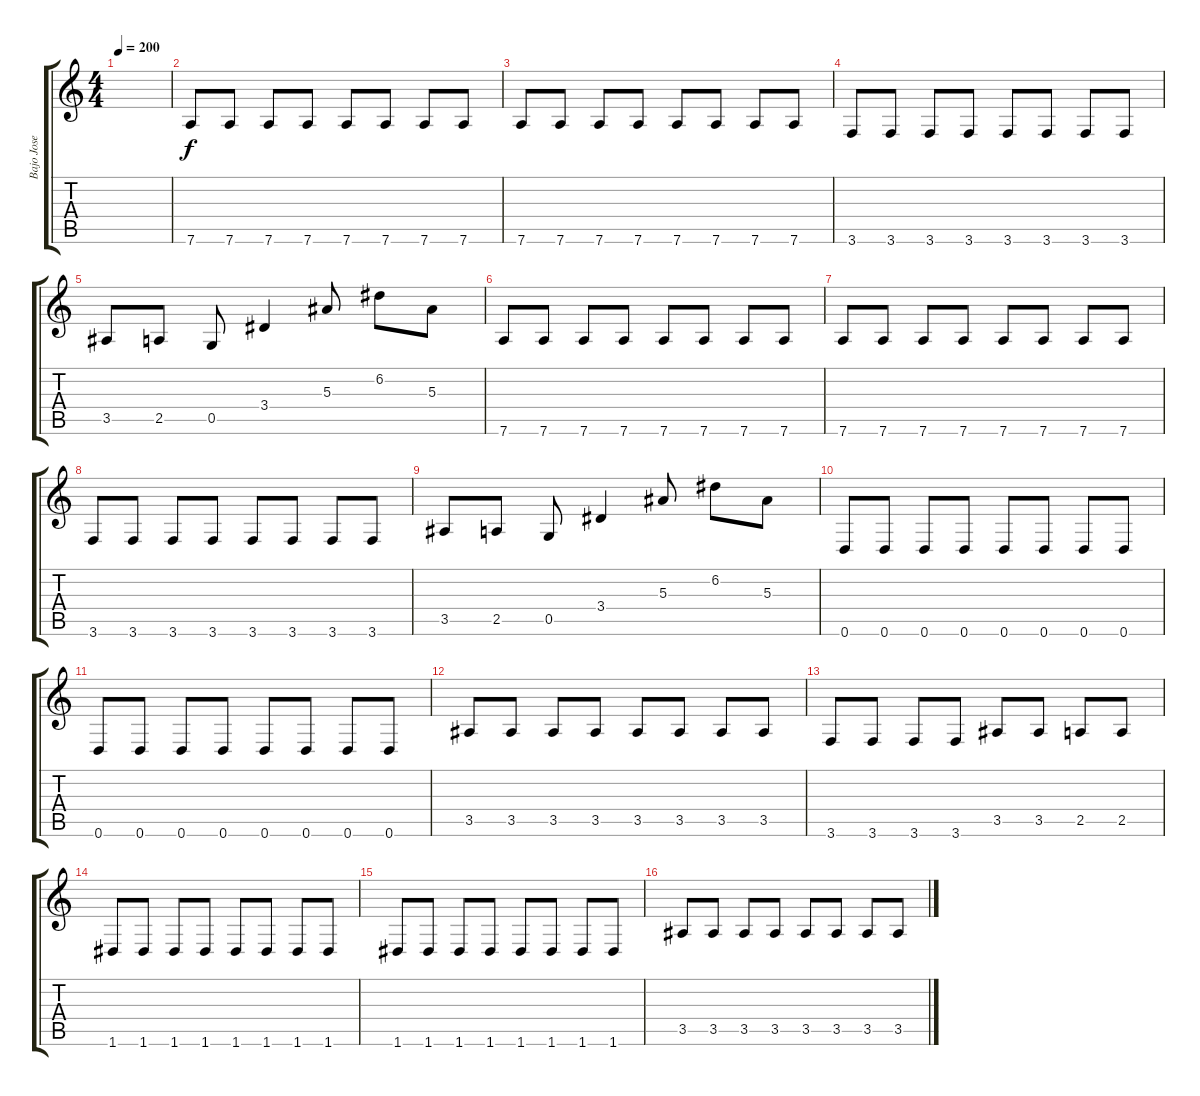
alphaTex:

\track ("Bajo Jose" "Bajo Jose") {instrument electricbasspick}
\staff {score tabs}
\tuning (D4 A3 F3 C3 G2 D2) {hide}
\ts (4 4)
\tempo 200
\clef g2
\ks c
|
7.6.8 7.6.8 7.6.8 7.6.8 7.6.8 7.6.8 7.6.8 7.6.8 |
7.6.8 7.6.8 7.6.8 7.6.8 7.6.8 7.6.8 7.6.8 7.6.8 |
3.6.8 3.6.8 3.6.8 3.6.8 3.6.8 3.6.8 3.6.8 3.6.8 |
3.5.8 2.5.8 0.5.8 3.4.4 5.3.8 6.2.8 5.3.8 |
7.6.8 7.6.8 7.6.8 7.6.8 7.6.8 7.6.8 7.6.8 7.6.8 |
7.6.8 7.6.8 7.6.8 7.6.8 7.6.8 7.6.8 7.6.8 7.6.8 |
3.6.8 3.6.8 3.6.8 3.6.8 3.6.8 3.6.8 3.6.8 3.6.8 |
3.5.8 2.5.8 0.5.8 3.4.4 5.3.8 6.2.8 5.3.8 |
0.6.8 0.6.8 0.6.8 0.6.8 0.6.8 0.6.8 0.6.8 0.6.8 |
0.6.8 0.6.8 0.6.8 0.6.8 0.6.8 0.6.8 0.6.8 0.6.8 |
3.5.8 3.5.8 3.5.8 3.5.8 3.5.8 3.5.8 3.5.8 3.5.8 |
3.6.8 3.6.8 3.6.8 3.6.8 3.5.8 3.5.8 2.5.8 2.5.8 |
1.6.8 1.6.8 1.6.8 1.6.8 1.6.8 1.6.8 1.6.8 1.6.8 |
1.6.8 1.6.8 1.6.8 1.6.8 1.6.8 1.6.8 1.6.8 1.6.8 |
3.5.8 3.5.8 3.5.8 3.5.8 3.5.8 3.5.8 3.5.8 3.5.8
